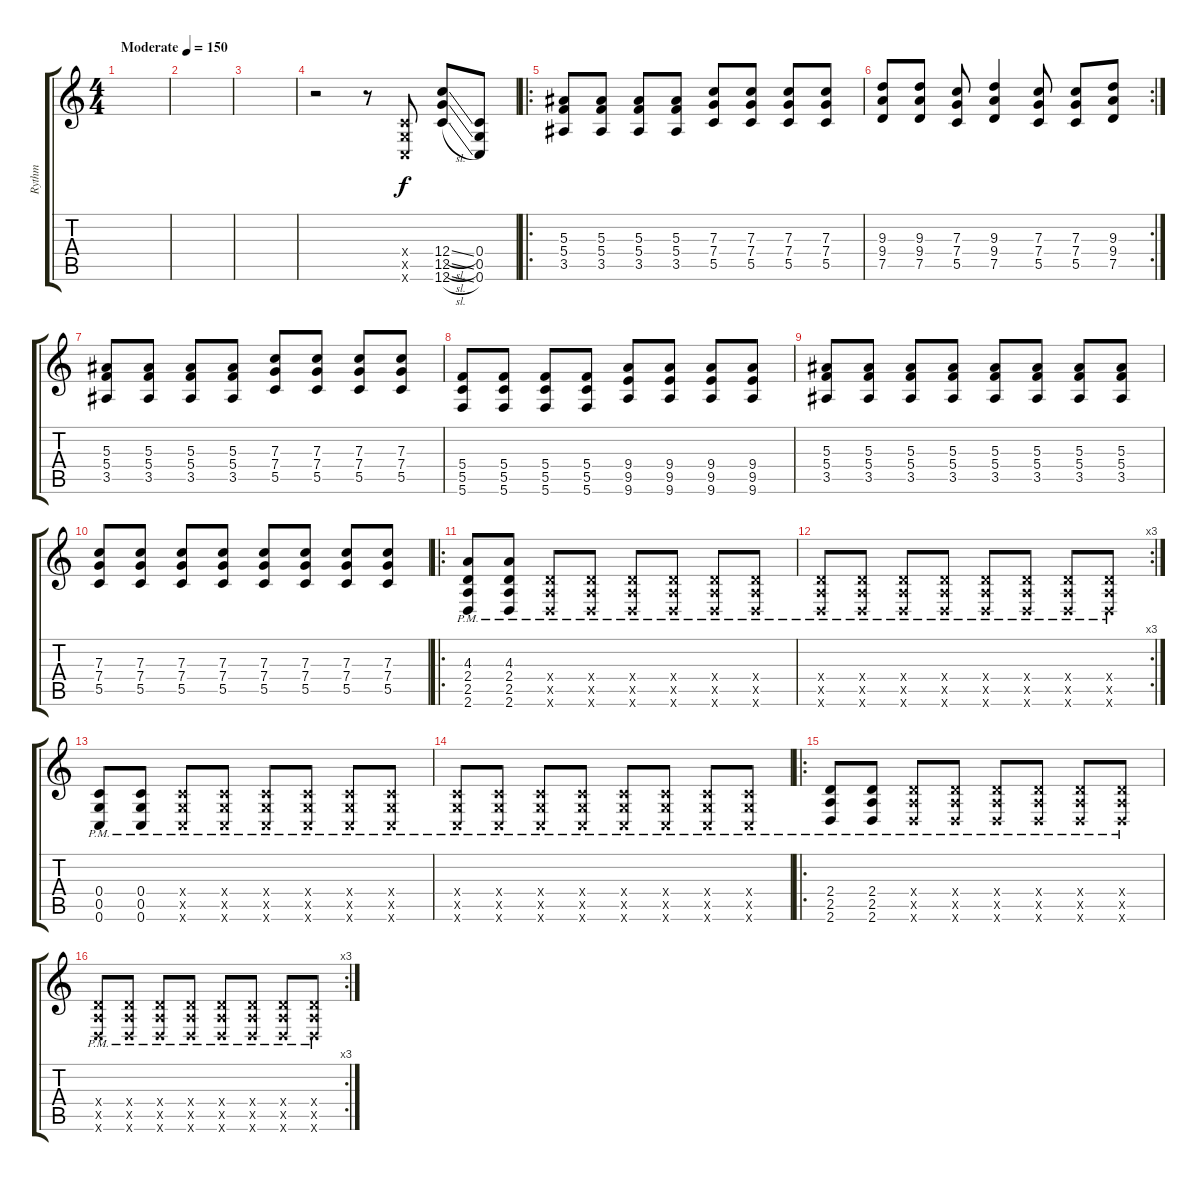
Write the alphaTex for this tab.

\track ("Rythm" "Rythm") {instrument distortionguitar}
\staff {score tabs}
\tuning (D4 A3 F3 C3 G2 C2) {hide}
\ts (4 4)
\tempo (150 "Moderate")
\clef g2
\ks c
|
|
|
r.2 r.8 (0.4{x} 0.5{x} 0.6{x}).8 (12.4{sl} 12.5{sl} 12.6{sl}).8 (0.4 0.5 0.6).8 |
\ro
(5.3 5.4 3.5).8 (5.3 5.4 3.5).8 (5.3 5.4 3.5).8 (5.3 5.4 3.5).8 (7.3 7.4 5.5).8 (7.3 7.4 5.5).8 (7.3 7.4 5.5).8 (7.3 7.4 5.5).8 |
\rc 2
(9.3 9.4 7.5).8 (9.3 9.4 7.5).8 (7.3 7.4 5.5).8 (9.3 9.4 7.5).4 (7.3 7.4 5.5).8 (7.3 7.4 5.5).8 (9.3 9.4 7.5).8 |
(5.3 5.4 3.5).8 (5.3 5.4 3.5).8 (5.3 5.4 3.5).8 (5.3 5.4 3.5).8 (7.3 7.4 5.5).8 (7.3 7.4 5.5).8 (7.3 7.4 5.5).8 (7.3 7.4 5.5).8 |
(5.4 5.5 5.6).8 (5.4 5.5 5.6).8 (5.4 5.5 5.6).8 (5.4 5.5 5.6).8 (9.4 9.5 9.6).8 (9.4 9.5 9.6).8 (9.4 9.5 9.6).8 (9.4 9.5 9.6).8 |
(5.3 5.4 3.5).8 (5.3 5.4 3.5).8 (5.3 5.4 3.5).8 (5.3 5.4 3.5).8 (5.3 5.4 3.5).8 (5.3 5.4 3.5).8 (5.3 5.4 3.5).8 (5.3 5.4 3.5).8 |
(7.3 7.4 5.5).8 (7.3 7.4 5.5).8 (7.3 7.4 5.5).8 (7.3 7.4 5.5).8 (7.3 7.4 5.5).8 (7.3 7.4 5.5).8 (7.3 7.4 5.5).8 (7.3 7.4 5.5).8 |
\ro
(4.3{pm} 2.4{pm} 2.5{pm} 2.6{pm}).8 (4.3{pm} 2.4{pm} 2.5{pm} 2.6{pm}).8 (2.4{x} 2.5{x} 2.6{pm x}).8 (2.4{x} 2.5{x} 2.6{pm x}).8 (2.4{x} 2.5{x} 2.6{pm x}).8 (2.4{x} 2.5{x} 2.6{pm x}).8 (2.4{x} 2.5{x} 2.6{pm x}).8 (2.4{x} 2.5{x} 2.6{pm x}).8 |
\rc 3
(2.4{x} 2.5{x} 2.6{pm x}).8 (2.4{x} 2.5{x} 2.6{pm x}).8 (2.4{x} 2.5{x} 2.6{pm x}).8 (2.4{x} 2.5{x} 2.6{pm x}).8 (2.4{x} 2.5{x} 2.6{pm x}).8 (2.4{x} 2.5{x} 2.6{pm x}).8 (2.4{x} 2.5{x} 2.6{pm x}).8 (2.4{x} 2.5{x} 2.6{pm x}).8 |
(0.4 0.5 0.6{pm}).8 (0.4 0.5 0.6{pm}).8 (0.4{x} 0.5{x} 0.6{pm x}).8 (0.4{x} 0.5{x} 0.6{pm x}).8 (0.4{x} 0.5{x} 0.6{pm x}).8 (0.4{x} 0.5{x} 0.6{pm x}).8 (0.4{x} 0.5{x} 0.6{pm x}).8 (0.4{x} 0.5{x} 0.6{pm x}).8 |
(0.4{x} 0.5{x} 0.6{pm x}).8 (0.4{x} 0.5{x} 0.6{pm x}).8 (0.4{x} 0.5{x} 0.6{pm x}).8 (0.4{x} 0.5{x} 0.6{pm x}).8 (0.4{x} 0.5{x} 0.6{pm x}).8 (0.4{x} 0.5{x} 0.6{pm x}).8 (0.4{x} 0.5{x} 0.6{pm x}).8 (0.4{x} 0.5{x} 0.6{pm x}).8 |
\ro
(2.4{pm} 2.5{pm} 2.6{pm}).8 (2.4{pm} 2.5{pm} 2.6{pm}).8 (2.4{x} 2.5{x} 2.6{pm x}).8 (2.4{x} 2.5{x} 2.6{pm x}).8 (2.4{x} 2.5{x} 2.6{pm x}).8 (2.4{x} 2.5{x} 2.6{pm x}).8 (2.4{x} 2.5{x} 2.6{pm x}).8 (2.4{x} 2.5{x} 2.6{pm x}).8 |
\rc 3
(2.4{x} 2.5{x} 2.6{pm x}).8 (2.4{x} 2.5{x} 2.6{pm x}).8 (2.4{x} 2.5{x} 2.6{pm x}).8 (2.4{x} 2.5{x} 2.6{pm x}).8 (2.4{x} 2.5{x} 2.6{pm x}).8 (2.4{x} 2.5{x} 2.6{pm x}).8 (2.4{x} 2.5{x} 2.6{pm x}).8 (2.4{x} 2.5{x} 2.6{pm x}).8
